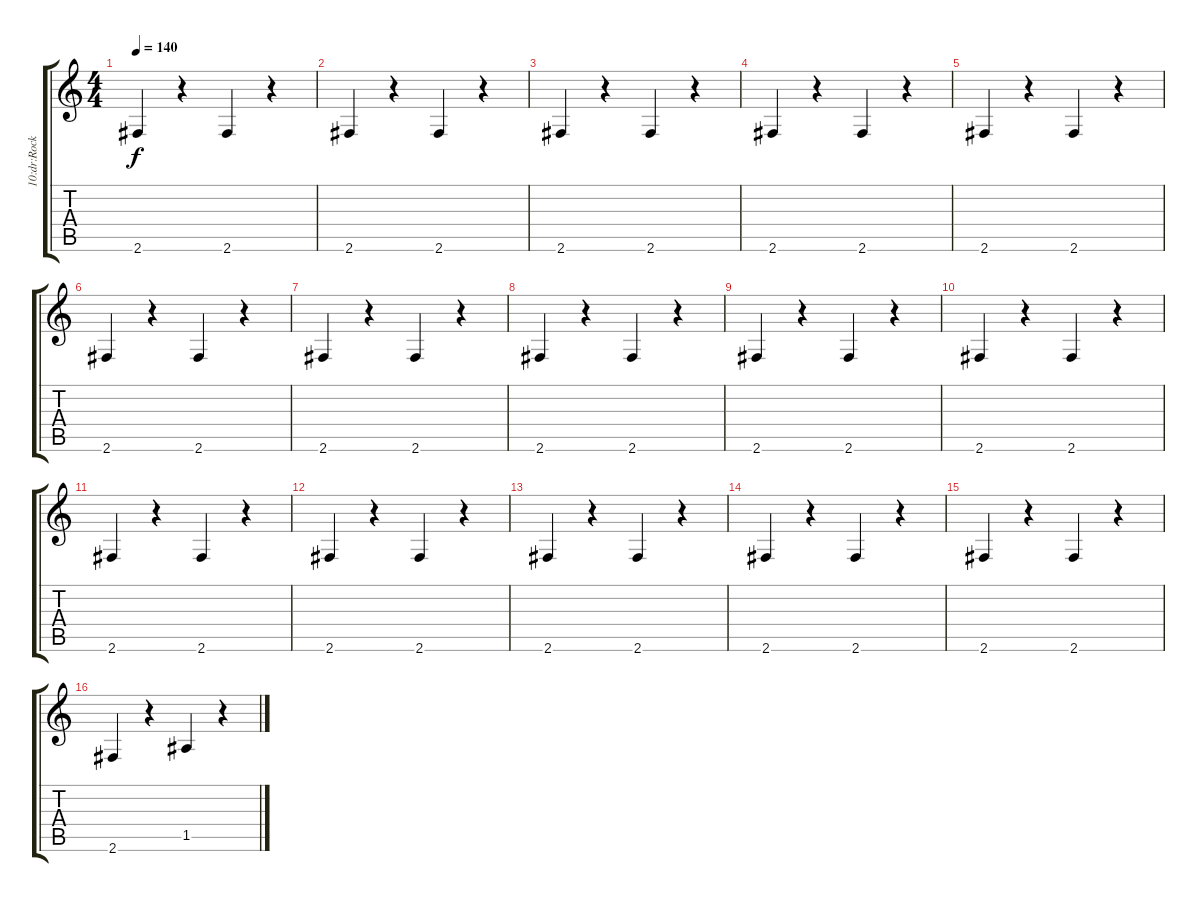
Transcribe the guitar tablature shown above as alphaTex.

\track ("10:dr:Rock Kit" "10:dr:Rock") {instrument acousticguitarnylon}
\staff {score tabs}
\tuning (E4 B3 G3 D3 A2 E2) {hide}
\ts (4 4)
\tempo 140
\clef g2
\ks c
2.6.4{dy f} r.4 2.6.4 r.4 |
2.6.4 r.4 2.6.4 r.4 |
2.6.4 r.4 2.6.4 r.4 |
2.6.4 r.4 2.6.4 r.4 |
2.6.4 r.4 2.6.4 r.4 |
2.6.4 r.4 2.6.4 r.4 |
2.6.4 r.4 2.6.4 r.4 |
2.6.4 r.4 2.6.4 r.4 |
2.6.4 r.4 2.6.4 r.4 |
2.6.4 r.4 2.6.4 r.4 |
2.6.4 r.4 2.6.4 r.4 |
2.6.4 r.4 2.6.4 r.4 |
2.6.4 r.4 2.6.4 r.4 |
2.6.4 r.4 2.6.4 r.4 |
2.6.4 r.4 2.6.4 r.4 |
2.6.4 r.4 1.5.4 r.4
